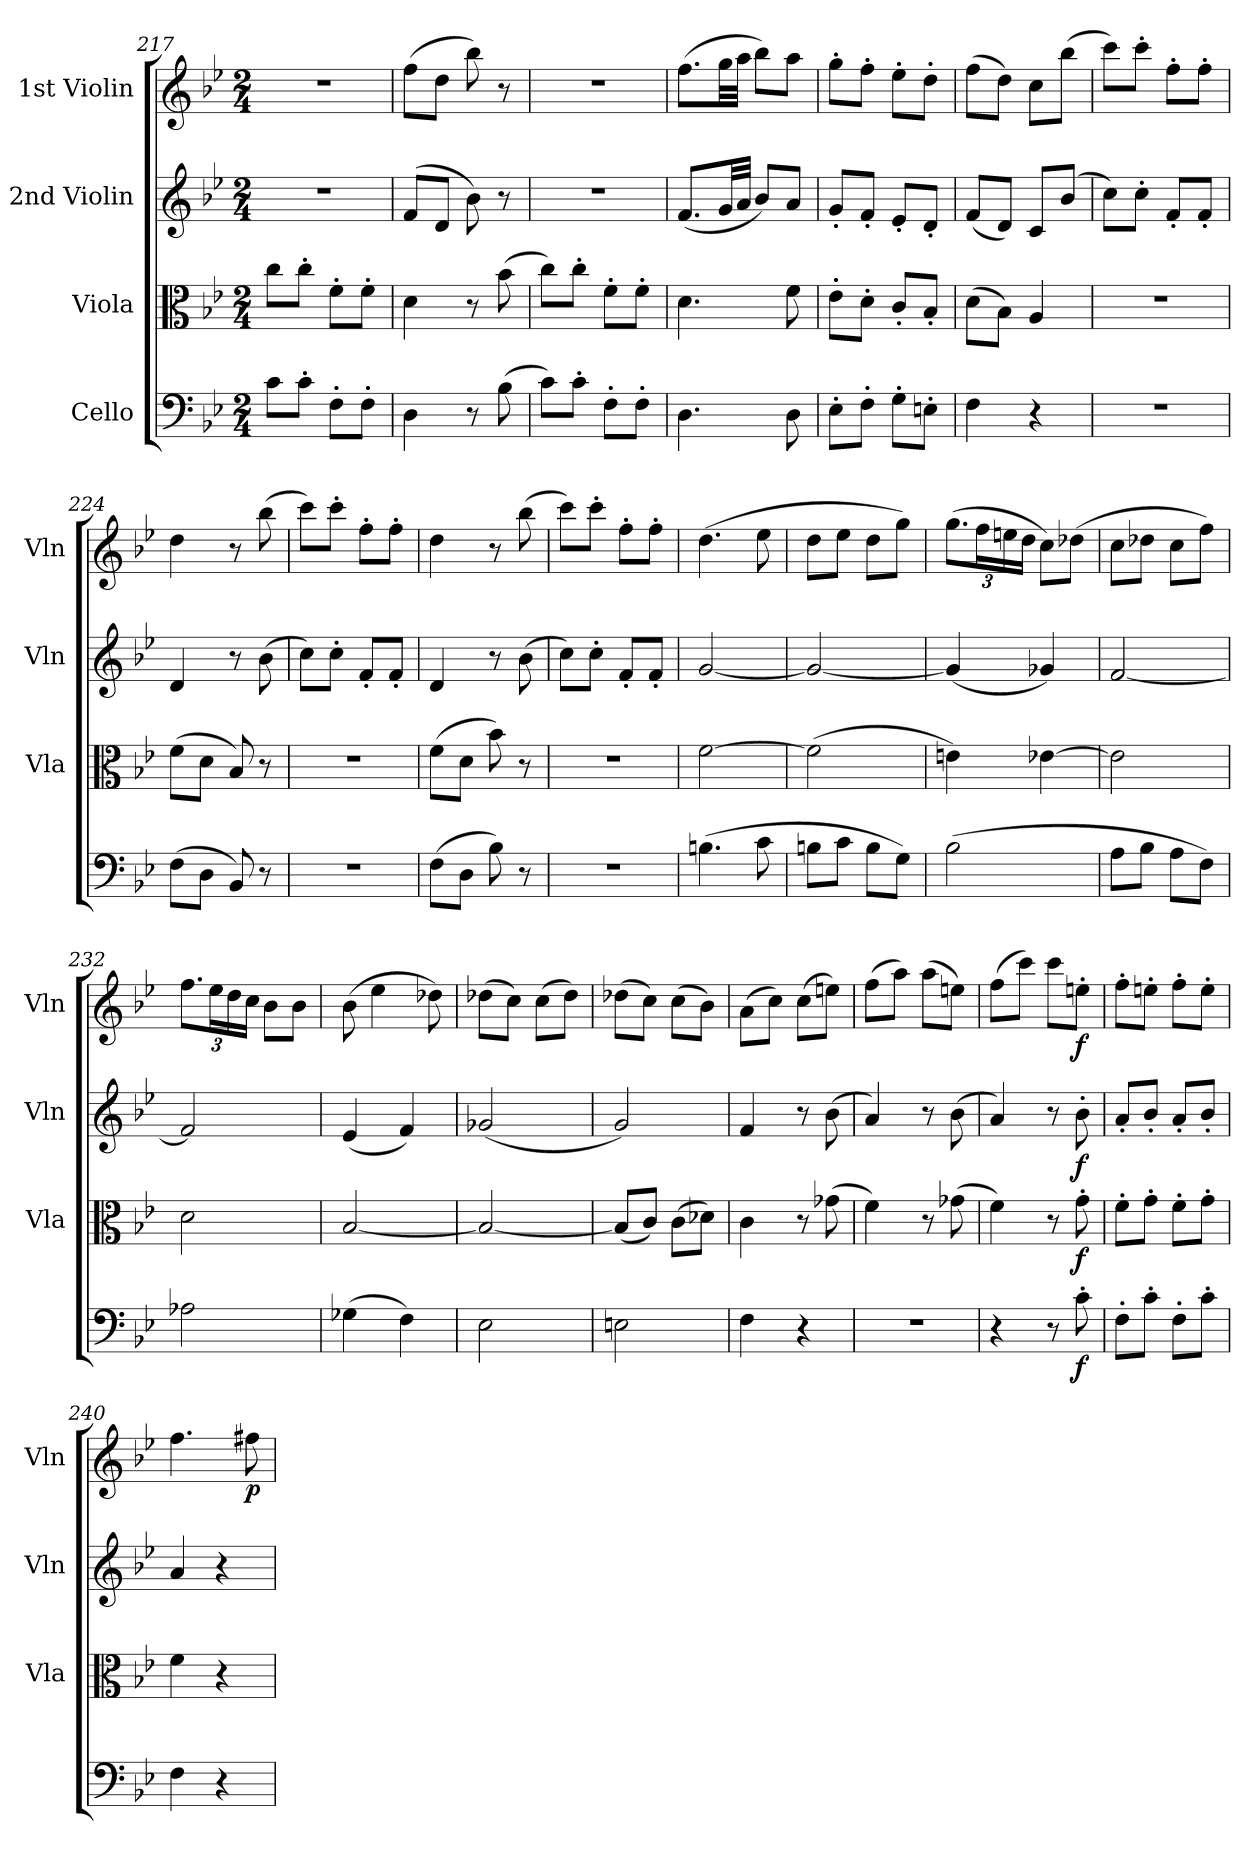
**kern	**dynam	**kern	**dynam	**kern	**dynam	**kern	**dynam
*part4	*part4	*part3	*part3	*part2	*part2	*part1	*part1
*staff4	*staff4	*staff3	*staff3	*staff2	*staff2	*staff1	*staff1
*I"Cello	*	*I"Viola	*	*I"2nd Violin	*	*I"1st Violin	*
*	*	*I'Vla	*	*I'Vln	*	*I'Vln	*
*clefF4	*	*clefC3	*	*clefG2	*	*clefG2	*
*k[b-e-]	*	*k[b-e-]	*	*k[b-e-]	*	*k[b-e-]	*
*B-:	*	*B-:	*	*B-:	*	*B-:	*
*M2/4	*	*M2/4	*	*M2/4	*	*M2/4	*
=217	=217	=217	=217	=217	=217	=217	=217
8c\L	.	8cc\L	.	2r	.	2r	.
8c'\J	.	8cc'\J	.	.	.	.	.
8F'\L	.	8f'\L	.	.	.	.	.
8F'\J	.	8f'\J	.	.	.	.	.
=218	=218	=218	=218	=218	=218	=218	=218
4D\	.	4d\	.	(8f/L	.	(8ff\L	.
.	.	.	.	8d/J	.	8dd\J	.
8r	.	8r	.	8b-\)	.	8bb-\)	.
(8B-\	.	(8b-\	.	8r	.	8r	.
=219	=219	=219	=219	=219	=219	=219	=219
8c\L)	.	8cc\L)	.	2r	.	2r	.
8c'\J	.	8cc'\J	.	.	.	.	.
8F'\L	.	8f'\L	.	.	.	.	.
8F'\J	.	8f'\J	.	.	.	.	.
=220	=220	=220	=220	=220	=220	=220	=220
4.D\	.	4.d\	.	(8.f/L	.	(8.ff\L	.
.	.	.	.	32g/LL	.	32gg\LL	.
.	.	.	.	32a/JJJ	.	32aa\JJJ	.
.	.	.	.	8b-/L)	.	8bb-\L)	.
8D\	.	8f\	.	8a/J	.	8aa\J	.
=221	=221	=221	=221	=221	=221	=221	=221
8E-'\L	.	8e-'\L	.	8g'/L	.	8gg'\L	.
8F'\J	.	8d'\J	.	8f'/J	.	8ff'\J	.
8G'\L	.	8c'/L	.	8e-'/L	.	8ee-'\L	.
8En'\J	.	8B-'/J	.	8d'/J	.	8dd'\J	.
=222	=222	=222	=222	=222	=222	=222	=222
4F\	.	(8d\L	.	(8f/L	.	(8ff\L	.
.	.	8B-\J)	.	8d/J)	.	8dd\J)	.
4r	.	4A/	.	8c/L	.	8cc\L	.
.	.	.	.	(8b-/J	.	(8bb-\J	.
=223	=223	=223	=223	=223	=223	=223	=223
2r	.	2r	.	8cc\L)	.	8ccc\L)	.
.	.	.	.	8cc'\J	.	8ccc'\J	.
.	.	.	.	8f'/L	.	8ff'\L	.
.	.	.	.	8f'/J	.	8ff'\J	.
=224	=224	=224	=224	=224	=224	=224	=224
(8F\L	.	(8f\L	.	4d/	.	4dd\	.
8D\J	.	8d\J	.	.	.	.	.
8BB-/)	.	8B-/)	.	8r	.	8r	.
8r	.	8r	.	(8b-\	.	(8bb-\	.
=225	=225	=225	=225	=225	=225	=225	=225
2r	.	2r	.	8cc\L)	.	8ccc\L)	.
.	.	.	.	8cc'\J	.	8ccc'\J	.
.	.	.	.	8f'/L	.	8ff'\L	.
.	.	.	.	8f'/J	.	8ff'\J	.
=226	=226	=226	=226	=226	=226	=226	=226
(8F\L	.	(8f\L	.	4d/	.	4dd\	.
8D\J	.	8d\J	.	.	.	.	.
8B-\)	.	8b-\)	.	8r	.	8r	.
8r	.	8r	.	(8b-\	.	(8bb-\	.
=227	=227	=227	=227	=227	=227	=227	=227
2r	.	2r	.	8cc\L)	.	8ccc\L)	.
.	.	.	.	8cc'\J	.	8ccc'\J	.
.	.	.	.	8f'/L	.	8ff'\L	.
.	.	.	.	8f'/J	.	8ff'\J	.
=228	=228	=228	=228	=228	=228	=228	=228
(4.Bn\	.	[2f\	.	[2g/	.	(4.dd\	.
8c\	.	.	.	.	.	8ee-\	.
=229	=229	=229	=229	=229	=229	=229	=229
8Bn\L	.	(2f\]	.	2g/_	.	8dd\L	.
8c\J	.	.	.	.	.	8ee-\J	.
8B\L	.	.	.	.	.	8dd\L	.
8G\J)	.	.	.	.	.	8gg\J)	.
=230	=230	=230	=230	=230	=230	=230	=230
(2B-\	.	4en\)	.	(4g/]	.	(12.gg\L	.
.	.	.	.	.	.	24ff\L	.
.	.	.	.	.	.	24een\	.
.	.	.	.	.	.	24dd\JJ	.
.	.	[4e-X\	.	4g-X/)	.	8cc\L)	.
.	.	.	.	.	.	(8dd-X\J	.
=231	=231	=231	=231	=231	=231	=231	=231
8A\L	.	2e-\]	.	[2f/	.	8cc\L	.
8B-\J	.	.	.	.	.	8dd-X\J	.
8A\L	.	.	.	.	.	8cc\L	.
8F\J)	.	.	.	.	.	8ff\J)	.
=232	=232	=232	=232	=232	=232	=232	=232
2A-X\	.	2d\	.	2f/]	.	12.ff\L	.
.	.	.	.	.	.	24ee-\L	.
.	.	.	.	.	.	24dd\	.
.	.	.	.	.	.	24cc\JJ	.
.	.	.	.	.	.	8b-\L	.
.	.	.	.	.	.	8b-\J	.
=233	=233	=233	=233	=233	=233	=233	=233
(4G-X\	.	[2B-/	.	(4e-/	.	(8b-\	.
.	.	.	.	.	.	4ee-\	.
4F\)	.	.	.	4f/)	.	.	.
.	.	.	.	.	.	8dd-X\)	.
=234	=234	=234	=234	=234	=234	=234	=234
2E-\	.	2B-/_	.	(2g-X/	.	(8dd-X\L	.
.	.	.	.	.	.	8cc\J)	.
.	.	.	.	.	.	(8cc\L	.
.	.	.	.	.	.	8dd-\J)	.
=235	=235	=235	=235	=235	=235	=235	=235
2En\	.	(8B-/L]	.	2g/)	.	(8dd-X\L	.
.	.	8c/J)	.	.	.	8cc\J)	.
.	.	(8c\L	.	.	.	(8cc\L	.
.	.	8d-X\J)	.	.	.	8b-\J)	.
=236	=236	=236	=236	=236	=236	=236	=236
4F\	.	4c\	.	4f/	.	(8a\L	.
.	.	.	.	.	.	8cc\J)	.
4r	.	8r	.	8r	.	(8cc\L	.
.	.	(8g-X\	.	(8b-\	.	8een\J)	.
=237	=237	=237	=237	=237	=237	=237	=237
2r	.	4f\)	.	4a/)	.	(8ff\L	.
.	.	.	.	.	.	8aa\J)	.
.	.	8r	.	8r	.	(8aa\L	.
.	.	(8g-X\	.	(8b-\	.	8een\J)	.
=238	=238	=238	=238	=238	=238	=238	=238
4r	.	4f\)	.	4a/)	.	(8ff\L	.
.	.	.	.	.	.	8ccc\J)	.
8r	.	8r	.	8r	.	8ccc\L	.
!	!LO:DY:b	!	!LO:DY:b	!	!LO:DY:b	!	!LO:DY:b
8c'\	f	8g'\	f	8b-'\	f	8een'\J	f
=239	=239	=239	=239	=239	=239	=239	=239
8F'\L	.	8f'\L	.	8a'/L	.	8ff'\L	.
8c'\J	.	8g'\J	.	8b-'/J	.	8een'\J	.
8F'\L	.	8f'\L	.	8a'/L	.	8ff'\L	.
8c'\J	.	8g'\J	.	8b-'/J	.	8ee'\J	.
=240	=240	=240	=240	=240	=240	=240	=240
4F\	.	4f\	.	4a/	.	4.ff\	.
4r	.	4r	.	4r	.	.	.
!	!	!	!	!	!	!	!LO:DY:b
.	.	.	.	.	.	8ff#X\	p
=	=	=	=	=	=	=	=
*-	*-	*-	*-	*-	*-	*-	*-
